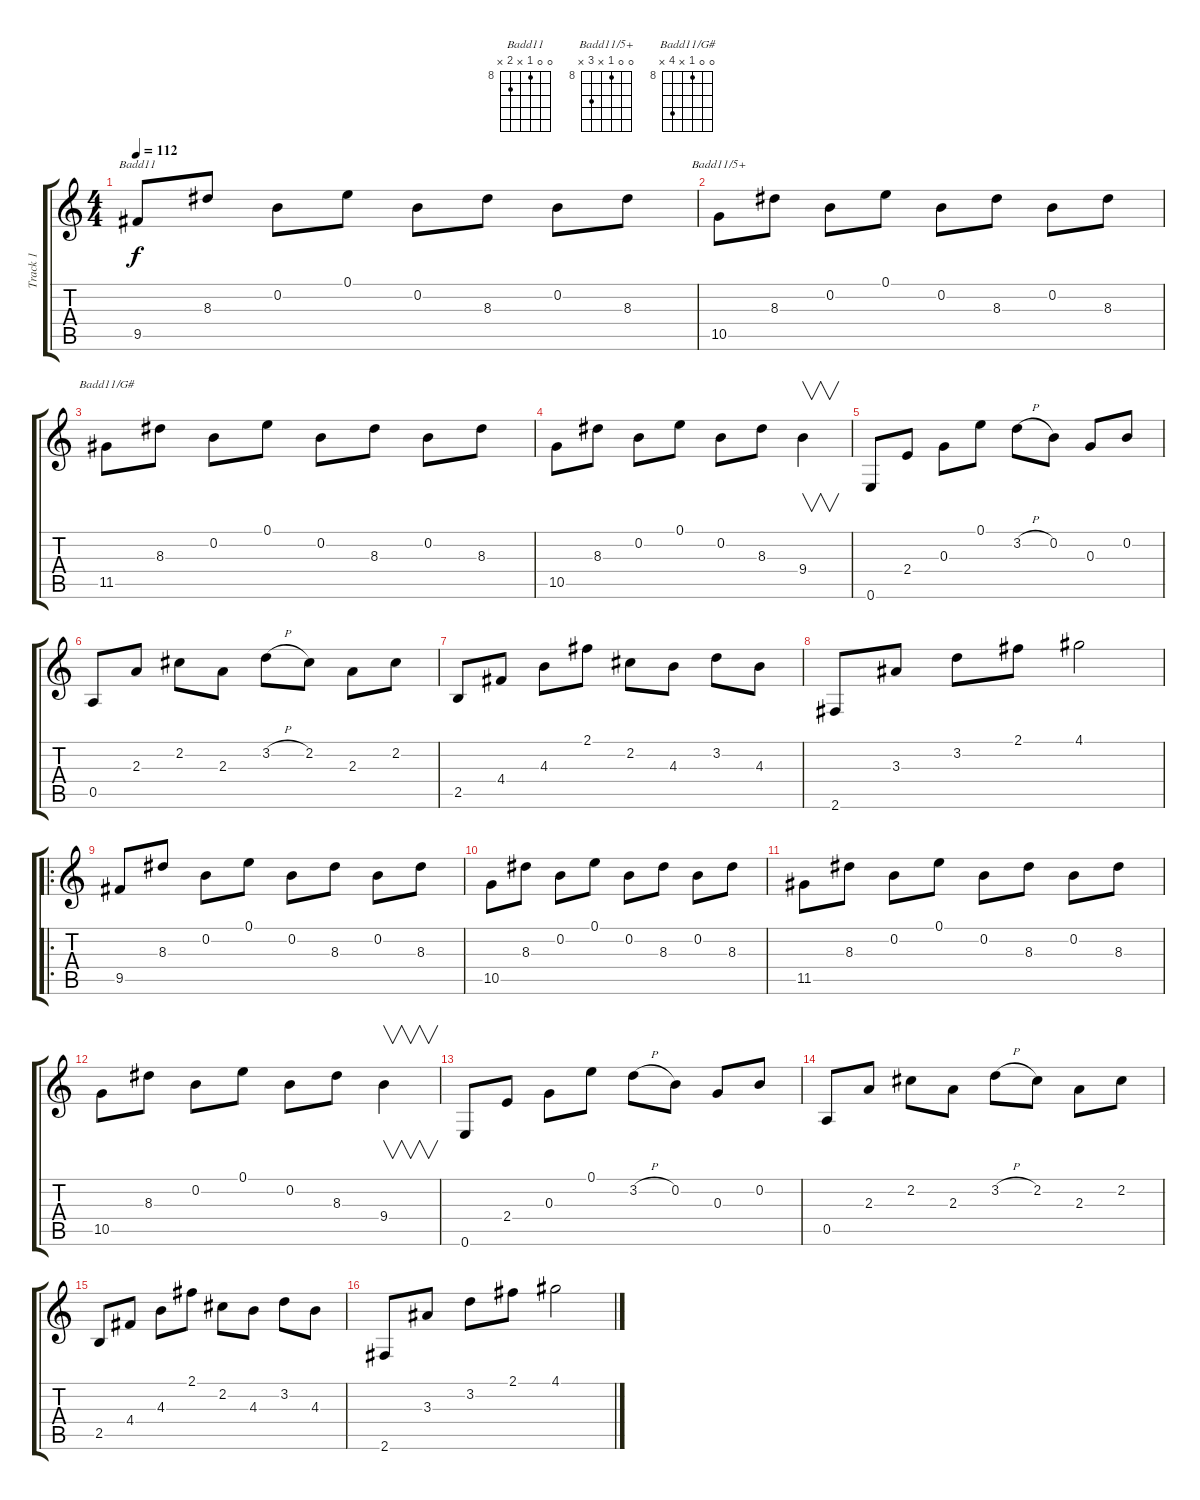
\track ("Track 1" "Track 1") {instrument acousticguitarnylon}
\staff {score tabs}
\tuning (E4 B3 G3 D3 A2 E2) {hide}
\chord ("Badd11" 0 0 8 x 9 x) {firstfret 8}
\chord ("Badd11/5+" 0 0 8 x 10 x) {firstfret 8}
\chord ("Badd11/G#" 0 0 8 x 11 x) {firstfret 8}
\ts (4 4)
\tempo 112
\clef g2
\ks c
9.5.8{ch "Badd11" dy f instrument acousticguitarnylon} 8.3.8 0.2.8 0.1.8 0.2.8 8.3.8 0.2.8 8.3.8 |
10.5.8{ch "Badd11/5+"} 8.3.8 0.2.8 0.1.8 0.2.8 8.3.8 0.2.8 8.3.8 |
11.5.8{ch "Badd11/G#"} 8.3.8 0.2.8 0.1.8 0.2.8 8.3.8 0.2.8 8.3.8 |
10.5.8 8.3.8 0.2.8 0.1.8 0.2.8 8.3.8 9.4.4{v} |
0.6.8 2.4.8 0.3.8 0.1.8 3.2{h}.8 0.2.8 0.3.8 0.2.8 |
0.5.8 2.3.8 2.2.8 2.3.8 3.2{h}.8 2.2.8 2.3.8 2.2.8 |
2.5.8 4.4.8 4.3.8 2.1.8 2.2.8 4.3.8 3.2.8 4.3.8 |
2.6.8 3.3.8 3.2.8 2.1.8 4.1.2 |
\ro
9.5.8 8.3.8 0.2.8 0.1.8 0.2.8 8.3.8 0.2.8 8.3.8 |
10.5.8 8.3.8 0.2.8 0.1.8 0.2.8 8.3.8 0.2.8 8.3.8 |
11.5.8 8.3.8 0.2.8 0.1.8 0.2.8 8.3.8 0.2.8 8.3.8 |
10.5.8 8.3.8 0.2.8 0.1.8 0.2.8 8.3.8 9.4.4{v} |
0.6.8 2.4.8 0.3.8 0.1.8 3.2{h}.8 0.2.8 0.3.8 0.2.8 |
0.5.8 2.3.8 2.2.8 2.3.8 3.2{h}.8 2.2.8 2.3.8 2.2.8 |
2.5.8 4.4.8 4.3.8 2.1.8 2.2.8 4.3.8 3.2.8 4.3.8 |
2.6.8 3.3.8 3.2.8 2.1.8 4.1.2
